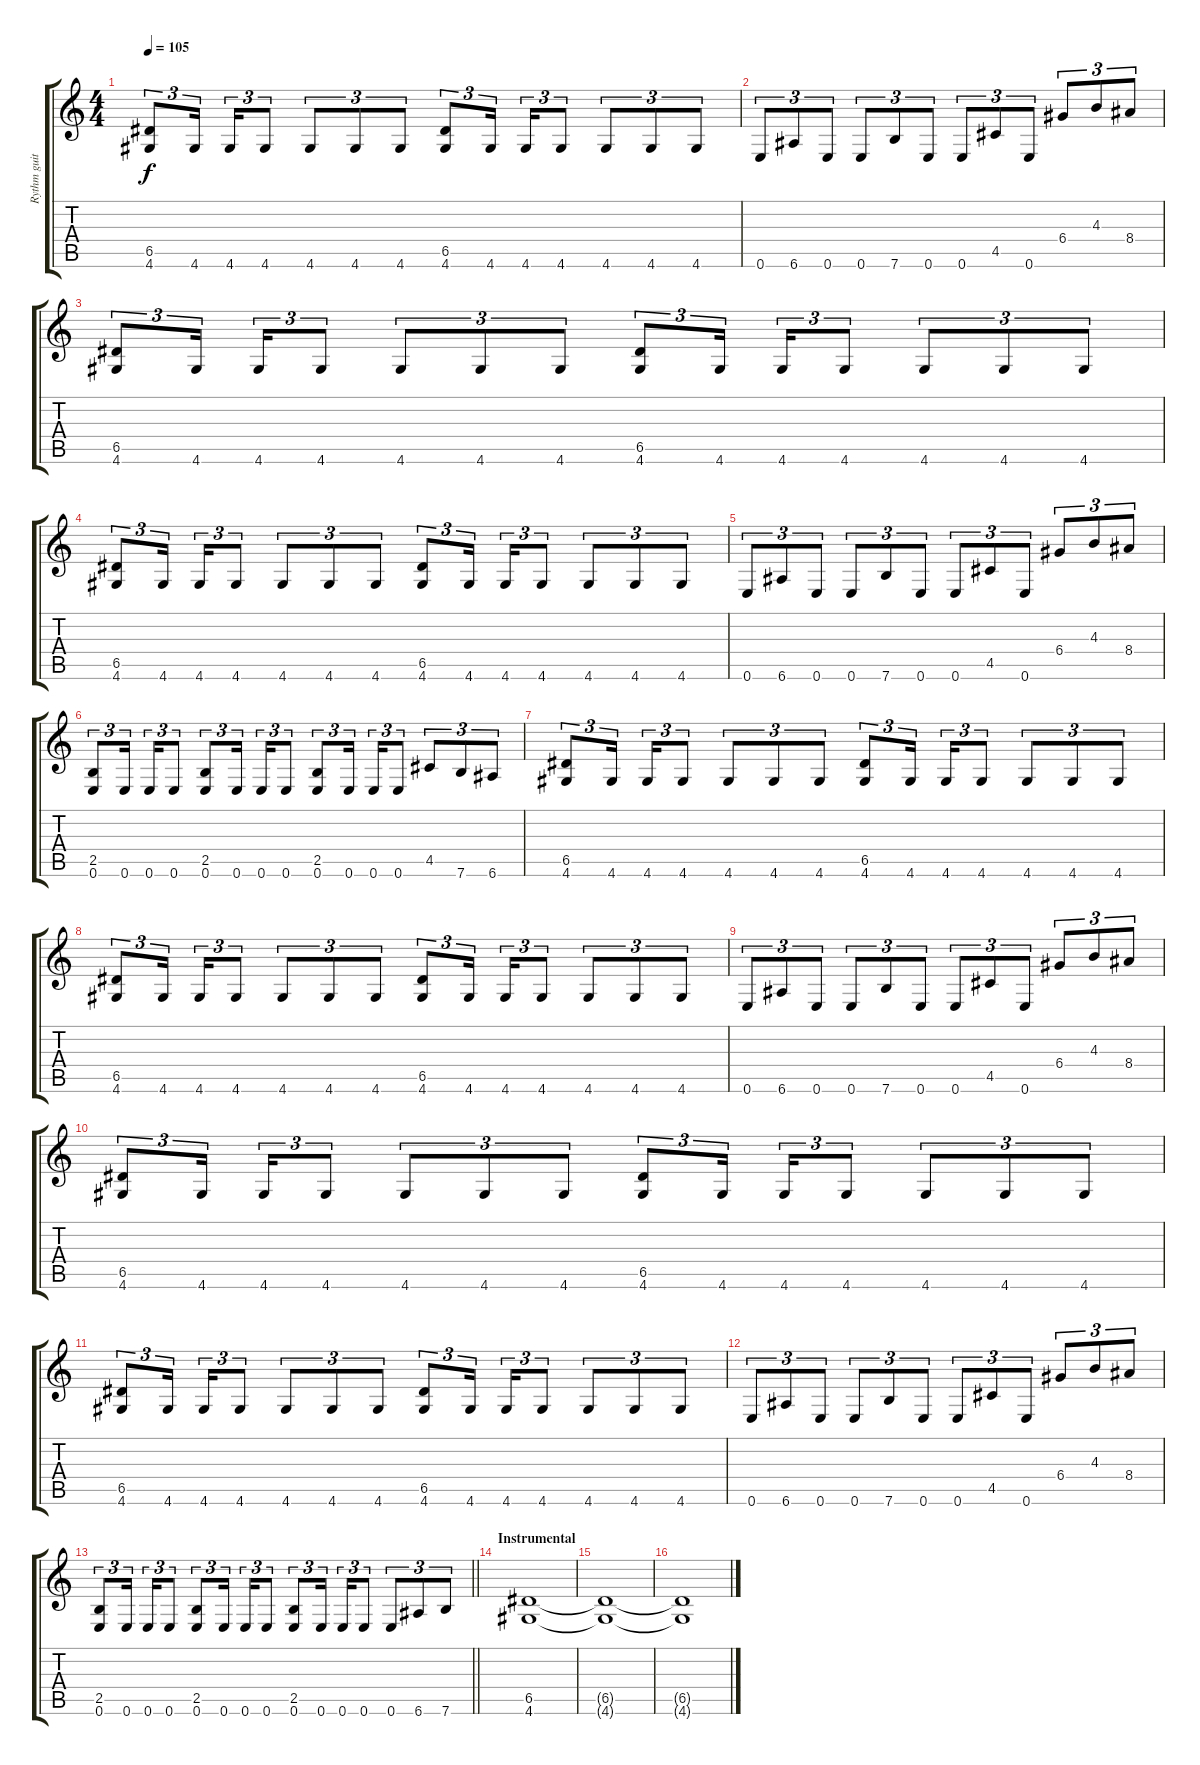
\track ("Rythm guitar" "Rythm guit") {instrument distortionguitar}
\staff {score tabs}
\tuning (E4 B3 G3 D3 A2 E2) {hide}
\ts (4 4)
\tempo 105
\clef g2
\ks c
(6.5 4.6).8{tu (3 2) dy f} 4.6.16{tu (3 2) beam splitsecondary} 4.6.16{tu (3 2)} 4.6.8{tu (3 2)} 4.6.8{tu (3 2)} 4.6.8{tu (3 2)} 4.6.8{tu (3 2)} (6.5 4.6).8{tu (3 2)} 4.6.16{tu (3 2) beam splitsecondary} 4.6.16{tu (3 2)} 4.6.8{tu (3 2)} 4.6.8{tu (3 2)} 4.6.8{tu (3 2)} 4.6.8{tu (3 2)} |
0.6.8{tu (3 2)} 6.6.8{tu (3 2)} 0.6.8{tu (3 2)} 0.6.8{tu (3 2)} 7.6.8{tu (3 2)} 0.6.8{tu (3 2)} 0.6.8{tu (3 2)} 4.5.8{tu (3 2)} 0.6.8{tu (3 2)} 6.4.8{tu (3 2)} 4.3.8{tu (3 2)} 8.4.8{tu (3 2)} |
(6.5 4.6).8{tu (3 2)} 4.6.16{tu (3 2) beam splitsecondary} 4.6.16{tu (3 2)} 4.6.8{tu (3 2)} 4.6.8{tu (3 2)} 4.6.8{tu (3 2)} 4.6.8{tu (3 2)} (6.5 4.6).8{tu (3 2)} 4.6.16{tu (3 2) beam splitsecondary} 4.6.16{tu (3 2)} 4.6.8{tu (3 2)} 4.6.8{tu (3 2)} 4.6.8{tu (3 2)} 4.6.8{tu (3 2)} |
(6.5 4.6).8{tu (3 2)} 4.6.16{tu (3 2) beam splitsecondary} 4.6.16{tu (3 2)} 4.6.8{tu (3 2)} 4.6.8{tu (3 2)} 4.6.8{tu (3 2)} 4.6.8{tu (3 2)} (6.5 4.6).8{tu (3 2)} 4.6.16{tu (3 2) beam splitsecondary} 4.6.16{tu (3 2)} 4.6.8{tu (3 2)} 4.6.8{tu (3 2)} 4.6.8{tu (3 2)} 4.6.8{tu (3 2)} |
0.6.8{tu (3 2)} 6.6.8{tu (3 2)} 0.6.8{tu (3 2)} 0.6.8{tu (3 2)} 7.6.8{tu (3 2)} 0.6.8{tu (3 2)} 0.6.8{tu (3 2)} 4.5.8{tu (3 2)} 0.6.8{tu (3 2)} 6.4.8{tu (3 2)} 4.3.8{tu (3 2)} 8.4.8{tu (3 2)} |
(2.5 0.6).8{tu (3 2)} 0.6.16{tu (3 2) beam splitsecondary} 0.6.16{tu (3 2)} 0.6.8{tu (3 2)} (2.5 0.6).8{tu (3 2)} 0.6.16{tu (3 2) beam splitsecondary} 0.6.16{tu (3 2)} 0.6.8{tu (3 2)} (2.5 0.6).8{tu (3 2)} 0.6.16{tu (3 2) beam splitsecondary} 0.6.16{tu (3 2)} 0.6.8{tu (3 2)} 4.5.8{tu (3 2)} 7.6.8{tu (3 2)} 6.6.8{tu (3 2)} |
(6.5 4.6).8{tu (3 2)} 4.6.16{tu (3 2) beam splitsecondary} 4.6.16{tu (3 2)} 4.6.8{tu (3 2)} 4.6.8{tu (3 2)} 4.6.8{tu (3 2)} 4.6.8{tu (3 2)} (6.5 4.6).8{tu (3 2)} 4.6.16{tu (3 2) beam splitsecondary} 4.6.16{tu (3 2)} 4.6.8{tu (3 2)} 4.6.8{tu (3 2)} 4.6.8{tu (3 2)} 4.6.8{tu (3 2)} |
(6.5 4.6).8{tu (3 2)} 4.6.16{tu (3 2) beam splitsecondary} 4.6.16{tu (3 2)} 4.6.8{tu (3 2)} 4.6.8{tu (3 2)} 4.6.8{tu (3 2)} 4.6.8{tu (3 2)} (6.5 4.6).8{tu (3 2)} 4.6.16{tu (3 2) beam splitsecondary} 4.6.16{tu (3 2)} 4.6.8{tu (3 2)} 4.6.8{tu (3 2)} 4.6.8{tu (3 2)} 4.6.8{tu (3 2)} |
0.6.8{tu (3 2)} 6.6.8{tu (3 2)} 0.6.8{tu (3 2)} 0.6.8{tu (3 2)} 7.6.8{tu (3 2)} 0.6.8{tu (3 2)} 0.6.8{tu (3 2)} 4.5.8{tu (3 2)} 0.6.8{tu (3 2)} 6.4.8{tu (3 2)} 4.3.8{tu (3 2)} 8.4.8{tu (3 2)} |
(6.5 4.6).8{tu (3 2)} 4.6.16{tu (3 2) beam splitsecondary} 4.6.16{tu (3 2)} 4.6.8{tu (3 2)} 4.6.8{tu (3 2)} 4.6.8{tu (3 2)} 4.6.8{tu (3 2)} (6.5 4.6).8{tu (3 2)} 4.6.16{tu (3 2) beam splitsecondary} 4.6.16{tu (3 2)} 4.6.8{tu (3 2)} 4.6.8{tu (3 2)} 4.6.8{tu (3 2)} 4.6.8{tu (3 2)} |
(6.5 4.6).8{tu (3 2)} 4.6.16{tu (3 2) beam splitsecondary} 4.6.16{tu (3 2)} 4.6.8{tu (3 2)} 4.6.8{tu (3 2)} 4.6.8{tu (3 2)} 4.6.8{tu (3 2)} (6.5 4.6).8{tu (3 2)} 4.6.16{tu (3 2) beam splitsecondary} 4.6.16{tu (3 2)} 4.6.8{tu (3 2)} 4.6.8{tu (3 2)} 4.6.8{tu (3 2)} 4.6.8{tu (3 2)} |
0.6.8{tu (3 2)} 6.6.8{tu (3 2)} 0.6.8{tu (3 2)} 0.6.8{tu (3 2)} 7.6.8{tu (3 2)} 0.6.8{tu (3 2)} 0.6.8{tu (3 2)} 4.5.8{tu (3 2)} 0.6.8{tu (3 2)} 6.4.8{tu (3 2)} 4.3.8{tu (3 2)} 8.4.8{tu (3 2)} |
\barLineRight lightlight
(2.5 0.6).8{tu (3 2)} 0.6.16{tu (3 2) beam splitsecondary} 0.6.16{tu (3 2)} 0.6.8{tu (3 2)} (2.5 0.6).8{tu (3 2)} 0.6.16{tu (3 2) beam splitsecondary} 0.6.16{tu (3 2)} 0.6.8{tu (3 2)} (2.5 0.6).8{tu (3 2)} 0.6.16{tu (3 2) beam splitsecondary} 0.6.16{tu (3 2)} 0.6.8{tu (3 2)} 0.6.8{tu (3 2)} 6.6.8{tu (3 2)} 7.6.8{tu (3 2)} |
\section ("" "Instrumental")
(6.5 4.6).1{volume 0} |
(6.5{t} 4.6{t}).1 |
(6.5{t} 4.6{t}).1
